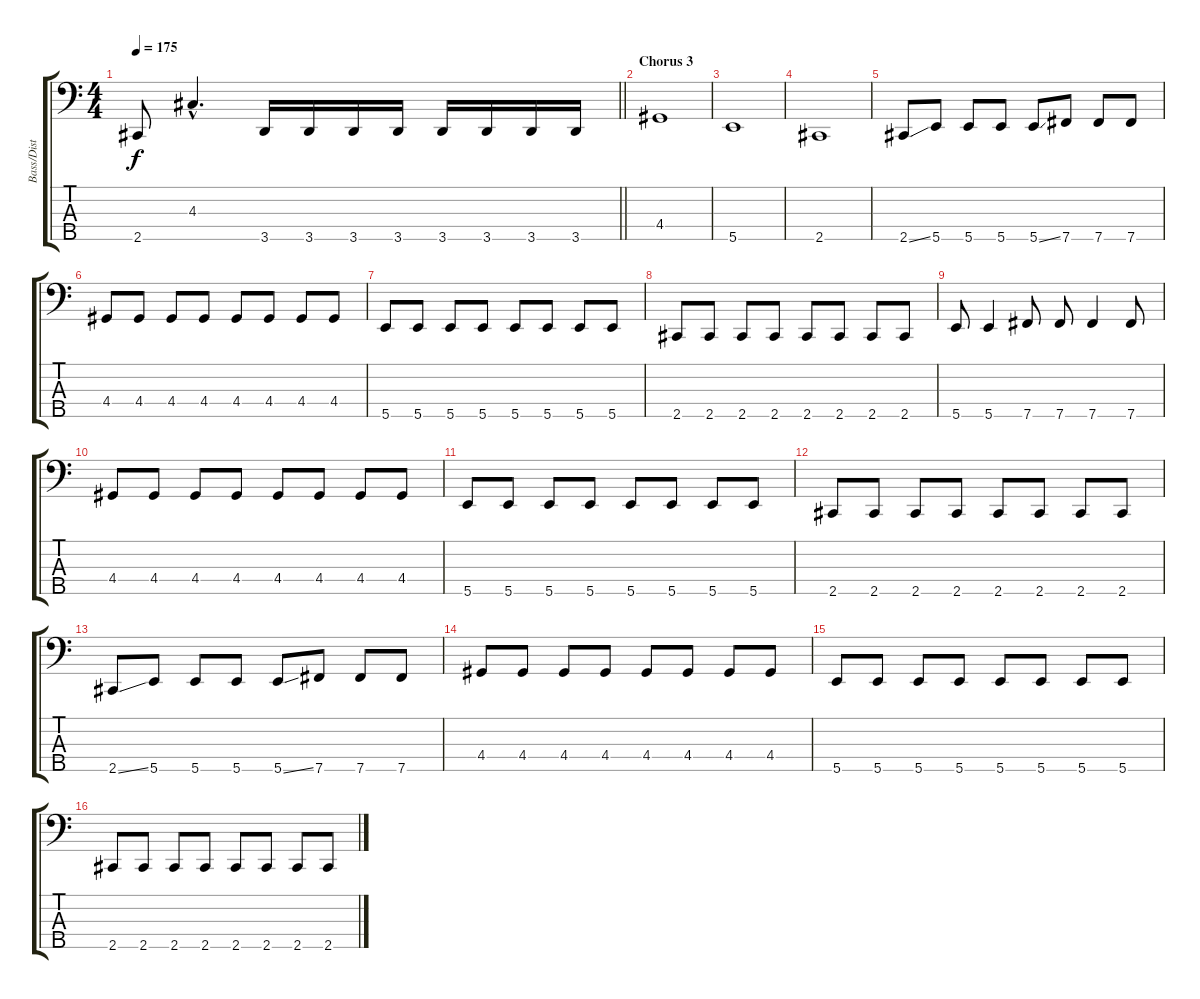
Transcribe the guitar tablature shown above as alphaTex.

\track ("Bass/Dist" "Bass/Dist") {instrument slapbass2}
\staff {score tabs}
\tuning (G2 D2 A1 E1 B0) {hide}
\ts (4 4)
\tempo 175
\clef f4
\barLineRight lightlight
\ks c
2.5.8{dy f} 4.3{hac}.4{d} 3.5.16 3.5.16 3.5.16 3.5.16 3.5.16 3.5.16 3.5.16 3.5.16 |
\section ("" "Chorus 3")
4.4.1 |
5.5.1 |
2.5.1 |
2.5{ss}.8 5.5.8 5.5.8 5.5.8 5.5{ss}.8 7.5.8 7.5.8 7.5.8 |
4.4.8 4.4.8 4.4.8 4.4.8 4.4.8 4.4.8 4.4.8 4.4.8 |
5.5.8 5.5.8 5.5.8 5.5.8 5.5.8 5.5.8 5.5.8 5.5.8 |
2.5.8 2.5.8 2.5.8 2.5.8 2.5.8 2.5.8 2.5.8 2.5.8 |
5.5.8 5.5.4 7.5.8 7.5.8 7.5.4 7.5.8 |
4.4.8 4.4.8 4.4.8 4.4.8 4.4.8 4.4.8 4.4.8 4.4.8 |
5.5.8 5.5.8 5.5.8 5.5.8 5.5.8 5.5.8 5.5.8 5.5.8 |
2.5.8 2.5.8 2.5.8 2.5.8 2.5.8 2.5.8 2.5.8 2.5.8 |
2.5{ss}.8 5.5.8 5.5.8 5.5.8 5.5{ss}.8 7.5.8 7.5.8 7.5.8 |
4.4.8 4.4.8 4.4.8 4.4.8 4.4.8 4.4.8 4.4.8 4.4.8 |
5.5.8 5.5.8 5.5.8 5.5.8 5.5.8 5.5.8 5.5.8 5.5.8 |
2.5.8 2.5.8 2.5.8 2.5.8 2.5.8 2.5.8 2.5.8 2.5.8
